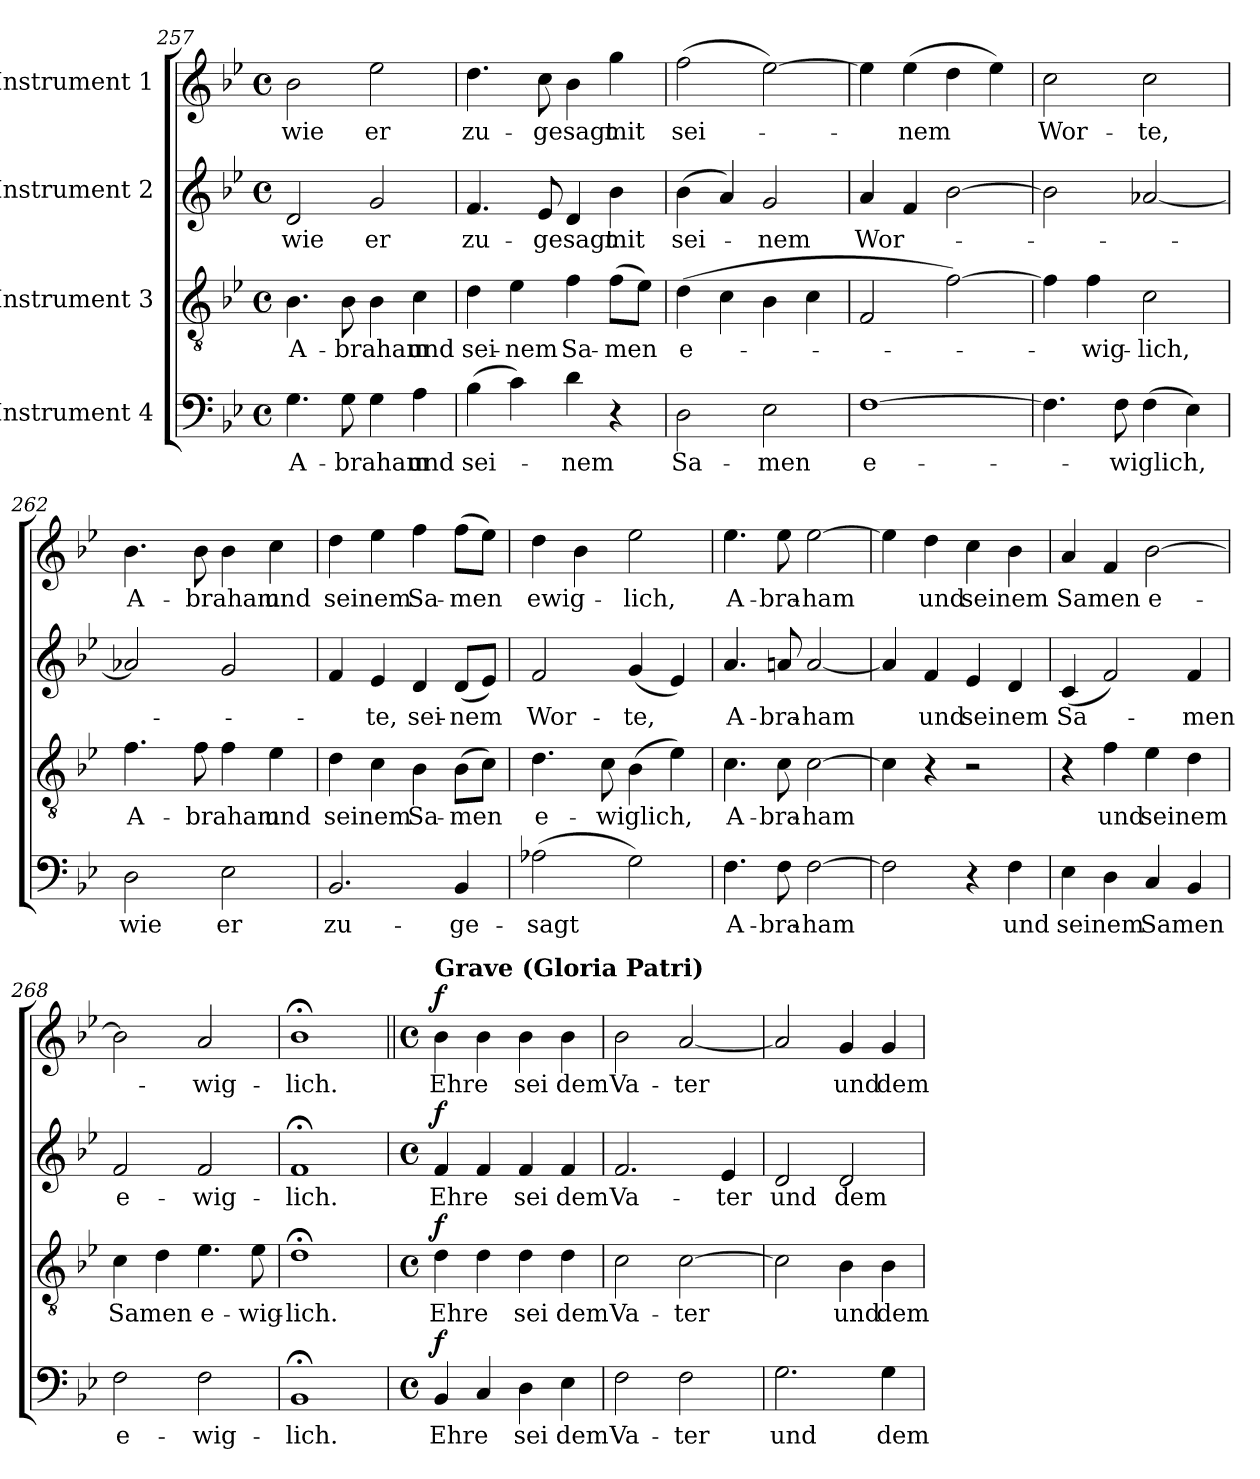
**kern	**text	**dynam	**kern	**text	**dynam	**kern	**text	**dynam	**kern	**text	**dynam
*part4	*part4	*part4	*part3	*part3	*part3	*part2	*part2	*part2	*part1	*part1	*part1
*staff4	*staff4	*staff4	*staff3	*staff3	*staff3	*staff2	*staff2	*staff2	*staff1	*staff1	*staff1
*I"Instrument 4	*	*	*I"Instrument 3	*	*	*I"Instrument 2	*	*	*I"Instrument 1	*	*
*clefF4	*	*	*clefGv2	*	*	*clefG2	*	*	*clefG2	*	*
*k[b-e-]	*	*	*k[b-e-]	*	*	*k[b-e-]	*	*	*k[b-e-]	*	*
*B-:	*	*	*B-:	*	*	*B-:	*	*	*B-:	*	*
*M4/4	*	*	*M4/4	*	*	*M4/4	*	*	*M4/4	*	*
*met(c)	*	*	*met(c)	*	*	*met(c)	*	*	*met(c)	*	*
=257	=257	=257	=257	=257	=257	=257	=257	=257	=257	=257	=257
!	!LO:LY:b:cj	!	!	!LO:LY:b:cj	!	!	!LO:LY:b:cj	!	!	!LO:LY:b:cj	!
4.G\	A-	.	4.B-\	A-	.	2d/	wie	.	2b-\	wie	.
!	!LO:LY:b	!	!	!LO:LY:b	!	!	!	!	!	!	!
8G\	-braham	.	8B-\	-braham	.	.	.	.	.	.	.
!	!	!	!	!	!	!	!LO:LY:b:cj	!	!	!LO:LY:b:cj	!
4G\	.	.	4B-\	.	.	2g/	er	.	2ee-\	er	.
!	!LO:LY:b:cj	!	!	!LO:LY:b:cj	!	!	!	!	!	!	!
4A\	und	.	4c\	und	.	.	.	.	.	.	.
=258	=258	=258	=258	=258	=258	=258	=258	=258	=258	=258	=258
!	!LO:LY:b	!	!	!LO:LY:b:cj	!	!	!LO:LY:b:cj	!	!	!LO:LY:b:cj	!
(>4B-\	sei-	.	4d\	sei-	.	4.f/	zu-	.	4.dd\	zu-	.
!	!	!	!	!LO:LY:b:cj	!	!	!	!	!	!	!
4c\)	.	.	4e-\	-nem	.	.	.	.	.	.	.
!	!	!	!	!	!	!	!LO:LY:b	!	!	!LO:LY:b	!
.	.	.	.	.	.	8e-/	-gesagt	.	8cc\	-gesagt	.
!	!LO:LY:b:cj	!	!	!LO:LY:b:cj	!	!	!	!	!	!	!
4d\	-nem	.	4f\	Sa-	.	4d/	.	.	4b-\	.	.
!	!	!	!	!LO:LY:b	!	!	!LO:LY:b:cj	!	!	!LO:LY:b:cj	!
4r	.	.	(>8f\L	-men	.	4b-\	mit	.	4gg\	mit	.
.	.	.	8e-\J)	.	.	.	.	.	.	.	.
=259	=259	=259	=259	=259	=259	=259	=259	=259	=259	=259	=259
!	!LO:LY:b:cj	!	!	!LO:LY:b:cj	!	!	!LO:LY:b	!	!	!LO:LY:b:cj	!
2D\	Sa-	.	(>4d\	e-	.	(>4b-\	sei-	.	(>2ff\	sei-	.
.	.	.	4c\	.	.	4a/)	.	.	.	.	.
!	!LO:LY:b:cj	!	!	!	!	!	!LO:LY:b:cj	!	!	!	!
2E-\	-men	.	4B-\	.	.	2g/	-nem	.	[>2ee-\)	.	.
.	.	.	4c\	.	.	.	.	.	.	.	.
=260	=260	=260	=260	=260	=260	=260	=260	=260	=260	=260	=260
!	!LO:LY:b:rj	!	!	!	!	!	!LO:LY:b	!	!	!	!
[>1F	e-	.	2F/	.	.	4a/	Wor-	.	4ee-\]	.	.
!	!	!	!	!	!	!	!	!	!	!LO:LY:b	!
.	.	.	.	.	.	4f/	.	.	(>4ee-\	-nem	.
.	.	.	[>2f\)	.	.	[>2b-\	.	.	4dd\	.	.
.	.	.	.	.	.	.	.	.	4ee-\)	.	.
=261	=261	=261	=261	=261	=261	=261	=261	=261	=261	=261	=261
!	!	!	!	!	!	!	!	!	!	!LO:LY:b:cj	!
4.F\]	.	.	4f\]	.	.	2b-\]	.	.	2cc\	Wor-	.
!	!	!	!	!LO:LY:b:cj	!	!	!	!	!	!	!
.	.	.	4f\	-wig-	.	.	.	.	.	.	.
!	!LO:LY:b	!	!	!	!	!	!	!	!	!	!
8F\	-wiglich,	.	.	.	.	.	.	.	.	.	.
!	!	!	!	!LO:LY:b:cj	!	!	!	!	!	!LO:LY:b:cj	!
(>4F\	.	.	2c\	-lich,	.	[>2a-X/	.	.	2cc\	-te,	.
4E-\)	.	.	.	.	.	.	.	.	.	.	.
!!LO:PB:g=z
=262	=262	=262	=262	=262	=262	=262	=262	=262	=262	=262	=262
!	!LO:LY:b:cj	!	!	!LO:LY:b:cj	!	!	!	!	!	!LO:LY:b:cj	!
*	*	*	*^	*	*	*	*	*	*	*	*
2D\	wie	.	4.f\	8...ryy	A-	.	2a-X/]	.	.	(<4.b-\	A-	.
.	.	.	.	2ryy	.	.	.	.	.	.	.	.
!	!	!	!	!	!LO:LY:b	!	!	!	!	!	!LO:LY:b	!
.	.	.	8f\	.	-braham	.	.	.	.	8b-\	-braham	.
!	!LO:LY:b:cj	!	!	!	!	!	!	!	!	!	!	!
2E-\	er	.	4f\	.	.	.	2g/	.	.	4b-\	.	.
.	.	.	.	4ryy	.	.	.	.	.	.	.	.
!	!	!	!	!	!LO:LY:b:cj	!	!	!	!	!	!LO:LY:b:cj	!
.	.	.	4e-\	.	und	.	.	.	.	4cc\	und	.
.	.	.	.	64ryy	.	.	.	.	.	.	.	.
=263	=263	=263	=263	=263	=263	=263	=263	=263	=263	=263	=263	=263
!	!LO:LY:b:cj	!	!	!	!LO:LY:b	!	!	!	!	!	!LO:LY:b	!
*	*	*	*v	*v	*	*	*	*	*	*	*	*
2.BB-/	zu-	.	4d\	seinem	.	4f/)	.	.	4dd\	seinem	.
!	!	!	!	!	!	!	!LO:LY:b:cj	!	!	!	!
.	.	.	4c\	.	.	4e-/	-te,	.	4ee-\	.	.
!	!	!	!	!LO:LY:b:cj	!	!	!LO:LY:b:cj	!	!	!LO:LY:b:cj	!
.	.	.	4B-\	Sa-	.	4d/	sei-	.	4ff\	Sa-	.
!	!LO:LY:b:cj	!	!	!LO:LY:b	!	!	!LO:LY:b	!	!	!LO:LY:b	!
4BB-/	-ge-	.	(>8B-\L	-men	.	(<8d/L	-nem	.	(>8ff\L	-men	.
.	.	.	8c\J)	.	.	8e-/J)	.	.	8ee-\J)	.	.
=264	=264	=264	=264	=264	=264	=264	=264	=264	=264	=264	=264
!	!LO:LY:b	!	!	!LO:LY:b:cj	!	!	!LO:LY:b:cj	!	!	!LO:LY:b	!
(>2A-X\	-sagt	.	4.d\	e-	.	2f/	Wor-	.	4dd\	ewig-	.
.	.	.	.	.	.	.	.	.	4b-\	.	.
!	!	!	!	!LO:LY:b	!	!	!	!	!	!	!
.	.	.	8c\	-wiglich,	.	.	.	.	.	.	.
!	!	!	!	!	!	!	!LO:LY:b:cj	!	!	!LO:LY:b:cj	!
2G\)	.	.	(>4B-\	.	.	(<4g/	-te,	.	2ee-\	-lich,	.
.	.	.	4e-\)	.	.	4e-/)	.	.	.	.	.
=265	=265	=265	=265	=265	=265	=265	=265	=265	=265	=265	=265
!	!LO:LY:b:cj	!	!	!LO:LY:b:cj	!	!	!LO:LY:b:cj	!	!	!LO:LY:b:cj	!
4.F\	A-	.	4.c\	A-	.	4.a/	A-	.	4.ee-\	A-	.
!	!LO:LY:b:cj	!	!	!LO:LY:b:cj	!	!	!LO:LY:b:cj	!	!	!LO:LY:b:cj	!
8F\	-bra-	.	8c\	-bra-	.	8an/	-bra-	.	8ee-\	-bra-	.
!	!LO:LY:b	!	!	!LO:LY:b	!	!	!LO:LY:b	!	!	!LO:LY:b	!
[>2F\	-ham	.	[>2c\	-ham	.	[<2a/	-ham	.	[>2ee-\	-ham	.
=266	=266	=266	=266	=266	=266	=266	=266	=266	=266	=266	=266
2F\]	.	.	4c\]	.	.	4a/]	.	.	4ee-\]	.	.
!	!	!	!	!	!	!	!LO:LY:b:cj	!	!	!LO:LY:b:cj	!
.	.	.	4r	.	.	4f/	und	.	4dd\	und	.
!	!	!	!	!	!	!	!LO:LY:b	!	!	!LO:LY:b	!
4r	.	.	2r	.	.	4e-/	seinem	.	4cc\	seinem	.
!	!LO:LY:b:cj	!	!	!	!	!	!	!	!	!	!
4F\	und	.	.	.	.	4d/	.	.	4b-\	.	.
=267	=267	=267	=267	=267	=267	=267	=267	=267	=267	=267	=267
!	!LO:LY:b	!	!	!	!	!	!LO:LY:b:cj	!	!	!LO:LY:b	!
4E-\	seinem	.	4r	.	.	(<4c/	Sa-	.	4a/	Samen	.
!	!	!	!	!LO:LY:b:cj	!	!	!	!	!	!	!
4D\	.	.	4f\	und	.	2f/)	.	.	4f/	.	.
!	!LO:LY:b	!	!	!LO:LY:b	!	!	!	!	!	!LO:LY:b:rj	!
4C/	Samen	.	4e-\	seinem	.	.	.	.	[>2b-\	e-	.
!	!	!	!	!	!	!	!LO:LY:b:cj	!	!	!	!
4BB-/	.	.	4d\	.	.	4f/	-men	.	.	.	.
=268	=268	=268	=268	=268	=268	=268	=268	=268	=268	=268	=268
!	!LO:LY:b:cj	!	!	!LO:LY:b	!	!	!LO:LY:b:cj	!	!	!	!
2F\	e-	.	4c\	Samen	.	2f/	e-	.	2b-\]	.	.
.	.	.	4d\	.	.	.	.	.	.	.	.
!	!LO:LY:b:cj	!	!	!LO:LY:b:cj	!	!	!LO:LY:b:cj	!	!	!LO:LY:b:cj	!
2F\	-wig-	.	4.e-\	e-	.	2f/	-wig-	.	2a/	-wig-	.
!	!	!	!	!LO:LY:b:cj	!	!	!	!	!	!	!
.	.	.	8e-\	-wig-	.	.	.	.	.	.	.
=269	=269	=269	=269	=269	=269	=269	=269	=269	=269	=269	=269
!	!LO:LY:b:cj	!	!	!LO:LY:b:cj	!	!	!LO:LY:b:cj	!	!	!LO:LY:b:cj	!
1BB-;<	-lich.	.	1d;<	-lich.	.	1f;<	-lich.	.	1b-;<	-lich.	.
!!LO:LB:g=z
=270	=270||	=270||	=270	=270||	=270||	=270	=270||	=270||	=270||	=270||	=270||
*M4/4	*	*	*M4/4	*	*	*M4/4	*	*	*M4/4	*	*
*met(c)	*	*	*met(c)	*	*	*met(c)	*	*	*met(c)	*	*
!	!	!	!	!	!	!	!	!	!LO:TX:a:B:t=Grave (Gloria Patri)	!	!
!	!LO:LY:b:cj	!LO:DY:a	!	!LO:LY:b:cj	!LO:DY:a	!	!LO:LY:b:cj	!LO:DY:a	!	!LO:LY:b:cj	!LO:DY:a
4BB-/	Ehre	f	4d\	Ehre	f	4f/	Ehre	f	4b-\	Ehre	f
4C/	.	.	4d\	.	.	4f/	.	.	4b-\	.	.
!	!LO:LY:b:cj	!	!	!LO:LY:b:cj	!	!	!LO:LY:b:cj	!	!	!LO:LY:b:cj	!
4D\	sei	.	4d\	sei	.	4f/	sei	.	4b-\	sei	.
!	!LO:LY:b:cj	!	!	!LO:LY:b:cj	!	!	!LO:LY:b:cj	!	!	!LO:LY:b:cj	!
4E-\	dem	.	4d\	dem	.	4f/	dem	.	4b-\	dem	.
=271	=271	=271	=271	=271	=271	=271	=271	=271	=271	=271	=271
!	!LO:LY:b:cj	!	!	!LO:LY:b:cj	!	!	!LO:LY:b:cj	!	!	!LO:LY:b:cj	!
2F\	Va-	.	2c\	Va-	.	2.f/	Va-	.	2b-\	Va-	.
!	!LO:LY:b:cj	!	!	!LO:LY:b	!	!	!	!	!	!LO:LY:b	!
2F\	-ter	.	[>2c\	-ter	.	.	.	.	[<2a/	-ter	.
!	!	!	!	!	!	!	!LO:LY:b:cj	!	!	!	!
.	.	.	.	.	.	4e-/	-ter	.	.	.	.
=272	=272	=272	=272	=272	=272	=272	=272	=272	=272	=272	=272
!	!LO:LY:b:cj	!	!	!	!	!	!LO:LY:b:cj	!	!	!	!
2.G\	und	.	2c\]	.	.	2d/	und	.	2a/]	.	.
!	!	!	!	!LO:LY:b:cj	!	!	!LO:LY:b:cj	!	!	!LO:LY:b:cj	!
.	.	.	4B-\	und	.	2d/	dem	.	4g/	und	.
!	!LO:LY:b:cj	!	!	!LO:LY:b:cj	!	!	!	!	!	!LO:LY:b:cj	!
4G\	dem	.	4B-\	dem	.	.	.	.	4g/	dem	.
=	=	=	=	=	=	=	=	=	=	=	=
*-	*-	*-	*-	*-	*-	*-	*-	*-	*-	*-	*-
